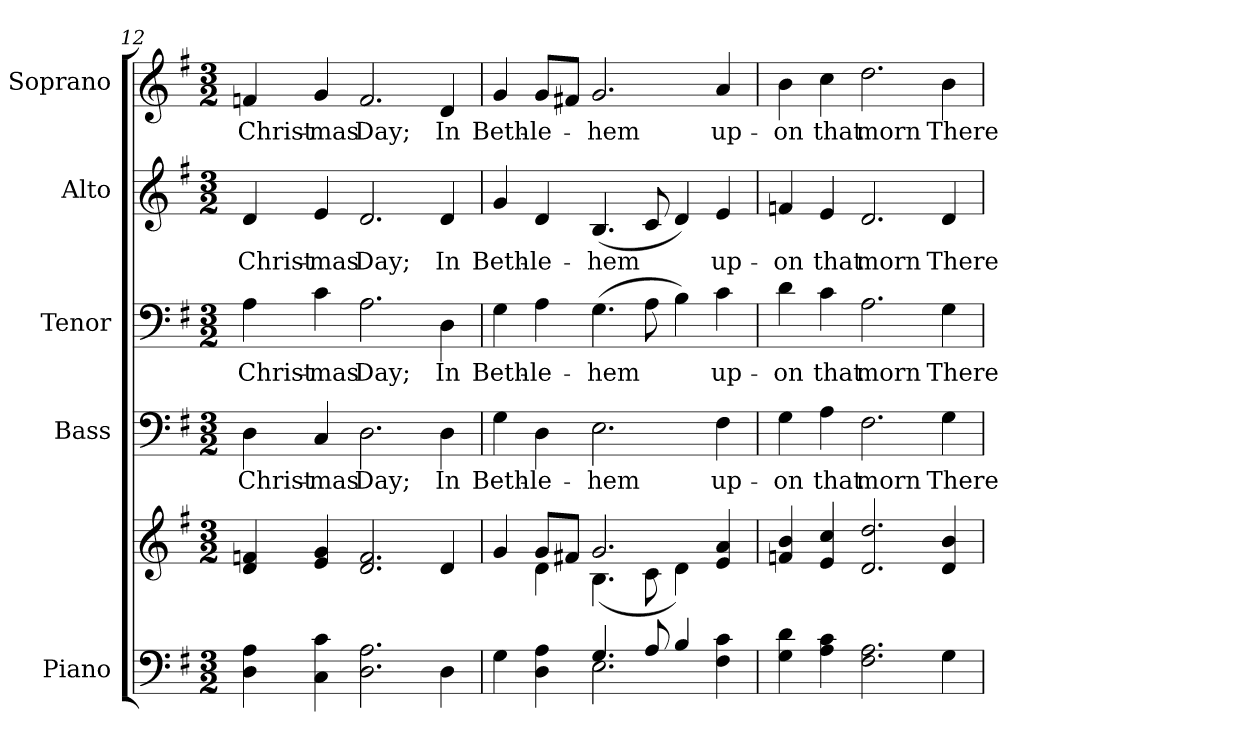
**kern	**kern	**kern	**text	**kern	**text	**kern	**text	**kern	**text
*part5	*part5	*part4	*part4	*part3	*part3	*part2	*part2	*part1	*part1
*staff6	*staff5	*staff4	*staff4	*staff3	*staff3	*staff2	*staff2	*staff1	*staff1
*I"Piano	*	*I"Bass	*	*I"Tenor	*	*I"Alto	*	*I"Soprano	*
*I'Pno.	*	*I'B.	*	*I'T.	*	*I'A.	*	*I'S.	*
*clefF4	*clefG2	*clefF4	*	*clefF4	*	*clefG2	*	*clefG2	*
*k[f#]	*k[f#]	*k[f#]	*	*k[f#]	*	*k[f#]	*	*k[f#]	*
*G:	*G:	*G:	*	*G:	*	*G:	*	*G:	*
*M3/2	*M3/2	*M3/2	*	*M3/2	*	*M3/2	*	*M3/2	*
=12	=12	=12	=12	=12	=12	=12	=12	=12	=12
!	!	!	!LO:LY:b:color=#000000	!	!	!	!	!	!
!	!	!	!	!	!LO:LY:b:color=#000000	!	!	!	!
!	!	!	!	!	!	!	!LO:LY:b:color=#000000	!	!
!	!	!	!	!	!	!	!	!	!LO:LY:b:color=#000000
4Di\ 4Ai	4di/ 4fni	4Di\	Christ-	4Ai\	Christ-	4di/	Christ-	4fni/	Christ-
!	!	!	!LO:LY:b:color=#000000	!	!	!	!	!	!
!	!	!	!	!	!LO:LY:b:color=#000000	!	!	!	!
!	!	!	!	!	!	!	!LO:LY:b:color=#000000	!	!
!	!	!	!	!	!	!	!	!	!LO:LY:b:color=#000000
4Ci\ 4ci	4ei/ 4gi	4Ci/	-mas	4ci\	-mas	4ei/	-mas	4gi/	-mas
!	!	!	!LO:LY:b:color=#000000	!	!	!	!	!	!
!	!	!	!	!	!LO:LY:b:color=#000000	!	!	!	!
!	!	!	!	!	!	!	!LO:LY:b:color=#000000	!	!
!	!	!	!	!	!	!	!	!	!LO:LY:b:color=#000000
2.Di\ 2.Ai	2.di/ 2.fi	2.Di\	Day;	2.Ai\	Day;	2.di/	Day;	2.fi/	Day;
!	!	!	!LO:LY:b:color=#000000	!	!	!	!	!	!
!	!	!	!	!	!LO:LY:b:color=#000000	!	!	!	!
!	!	!	!	!	!	!	!LO:LY:b:color=#000000	!	!
!	!	!	!	!	!	!	!	!	!LO:LY:b:color=#000000
4Di\	4di/	4Di\	In	4Di\	In	4di/	In	4di/	In
!!LO:PB:g=z
=13	=13	=13	=13	=13	=13	=13	=13	=13	=13
*^	*^	*	*	*	*	*	*	*	*
!	!	!	!	!	!LO:LY:b:color=#000000	!	!	!	!	!	!
!	!	!	!	!	!	!	!LO:LY:b:color=#000000	!	!	!	!
!	!	!	!	!	!	!	!	!	!LO:LY:b:color=#000000	!	!
!	!	!	!	!	!	!	!	!	!	!	!LO:LY:b:color=#000000
4Gi\	2ryy	4gi/	4ryy	4Gi\	Beth-	4Gi\	Beth-	4gi/	Beth-	4gi/	Beth-
!	!	!	!	!	!LO:LY:b:color=#000000	!	!	!	!	!	!
!	!	!	!	!	!	!	!LO:LY:b:color=#000000	!	!	!	!
!	!	!	!	!	!	!	!	!	!LO:LY:b:color=#000000	!	!
!	!	!	!	!	!	!	!	!	!	!	!LO:LY:b:color=#000000
4Di\ 4Ai	.	8gi/L	4di\	4Di\	-le-	4Ai\	-le-	4di/	-le-	8gi/L	-le-
.	.	8f#Xi/J	.	.	.	.	.	.	.	8f#Xi/J	.
!	!	!	!	!	!LO:LY:b:color=#000000	!	!	!	!	!	!
!	!	!	!	!	!	!	!LO:LY:b:color=#000000	!	!	!	!
!	!	!	!	!	!	!	!	!	!LO:LY:b:color=#000000	!	!
!	!	!	!	!	!	!	!	!	!	!	!LO:LY:b:color=#000000
4.Gi/	2.Ei\	2.gi/	(4.Bi\	2.Ei\	-hem	(4.Gi\	-hem	(4.Bi/	-hem	2.gi/	-hem
8Ai/	.	.	8ci\	.	.	8Ai\	.	8ci/	.	.	.
4Bi/	.	.	4di\)	.	.	4Bi\)	.	4di/)	.	.	.
!	!	!	!	!	!LO:LY:b:color=#000000	!	!	!	!	!	!
!	!	!	!	!	!	!	!LO:LY:b:color=#000000	!	!	!	!
!	!	!	!	!	!	!	!	!	!LO:LY:b:color=#000000	!	!
!	!	!	!	!	!	!	!	!	!	!	!LO:LY:b:color=#000000
4F#i\ 4ci	4ryy	4ei/ 4ai	4ryy	4F#i\	up-	4ci\	up-	4ei/	up-	4ai/	up-
*v	*v	*	*	*	*	*	*	*	*	*	*
*	*v	*v	*	*	*	*	*	*	*	*
=14	=14	=14	=14	=14	=14	=14	=14	=14	=14
*^	*^	*	*	*	*	*	*	*	*
!	!	!	!	!	!LO:LY:b:color=#000000	!	!	!	!	!	!
*v	*v	*	*	*	*	*	*	*	*	*	*
*	*v	*v	*	*	*	*	*	*	*	*
*^	*^	*	*	*	*	*	*	*	*
!	!	!	!	!	!	!	!LO:LY:b:color=#000000	!	!	!	!
*v	*v	*	*	*	*	*	*	*	*	*	*
*	*v	*v	*	*	*	*	*	*	*	*
*^	*^	*	*	*	*	*	*	*	*
!	!	!	!	!	!	!	!	!	!LO:LY:b:color=#000000	!	!
*v	*v	*	*	*	*	*	*	*	*	*	*
*	*v	*v	*	*	*	*	*	*	*	*
*^	*^	*	*	*	*	*	*	*	*
!	!	!	!	!	!	!	!	!	!	!	!LO:LY:b:color=#000000
*v	*v	*	*	*	*	*	*	*	*	*	*
*	*v	*v	*	*	*	*	*	*	*	*
4Gi\ 4di	4fni/ 4bi	4Gi\	-on	4di\	-on	4fni/	-on	4bi\	-on
!	!	!	!LO:LY:b:color=#000000	!	!	!	!	!	!
!	!	!	!	!	!LO:LY:b:color=#000000	!	!	!	!
!	!	!	!	!	!	!	!LO:LY:b:color=#000000	!	!
!	!	!	!	!	!	!	!	!	!LO:LY:b:color=#000000
4Ai\ 4ci	4ei/ 4cci	4Ai\	that	4ci\	that	4ei/	that	4cci\	that
!	!	!	!LO:LY:b:color=#000000	!	!	!	!	!	!
!	!	!	!	!	!LO:LY:b:color=#000000	!	!	!	!
!	!	!	!	!	!	!	!LO:LY:b:color=#000000	!	!
!	!	!	!	!	!	!	!	!	!LO:LY:b:color=#000000
2.F#i\ 2.Ai	2.di/ 2.ddi	2.F#i\	morn	2.Ai\	morn	2.di/	morn	2.ddi\	morn
!	!	!	!LO:LY:b:color=#000000	!	!	!	!	!	!
!	!	!	!	!	!LO:LY:b:color=#000000	!	!	!	!
!	!	!	!	!	!	!	!LO:LY:b:color=#000000	!	!
!	!	!	!	!	!	!	!	!	!LO:LY:b:color=#000000
4Gi\	4di/ 4bi	4Gi\	There	4Gi\	There	4di/	There	4bi\	There
=	=	=	=	=	=	=	=	=	=
*-	*-	*-	*-	*-	*-	*-	*-	*-	*-
